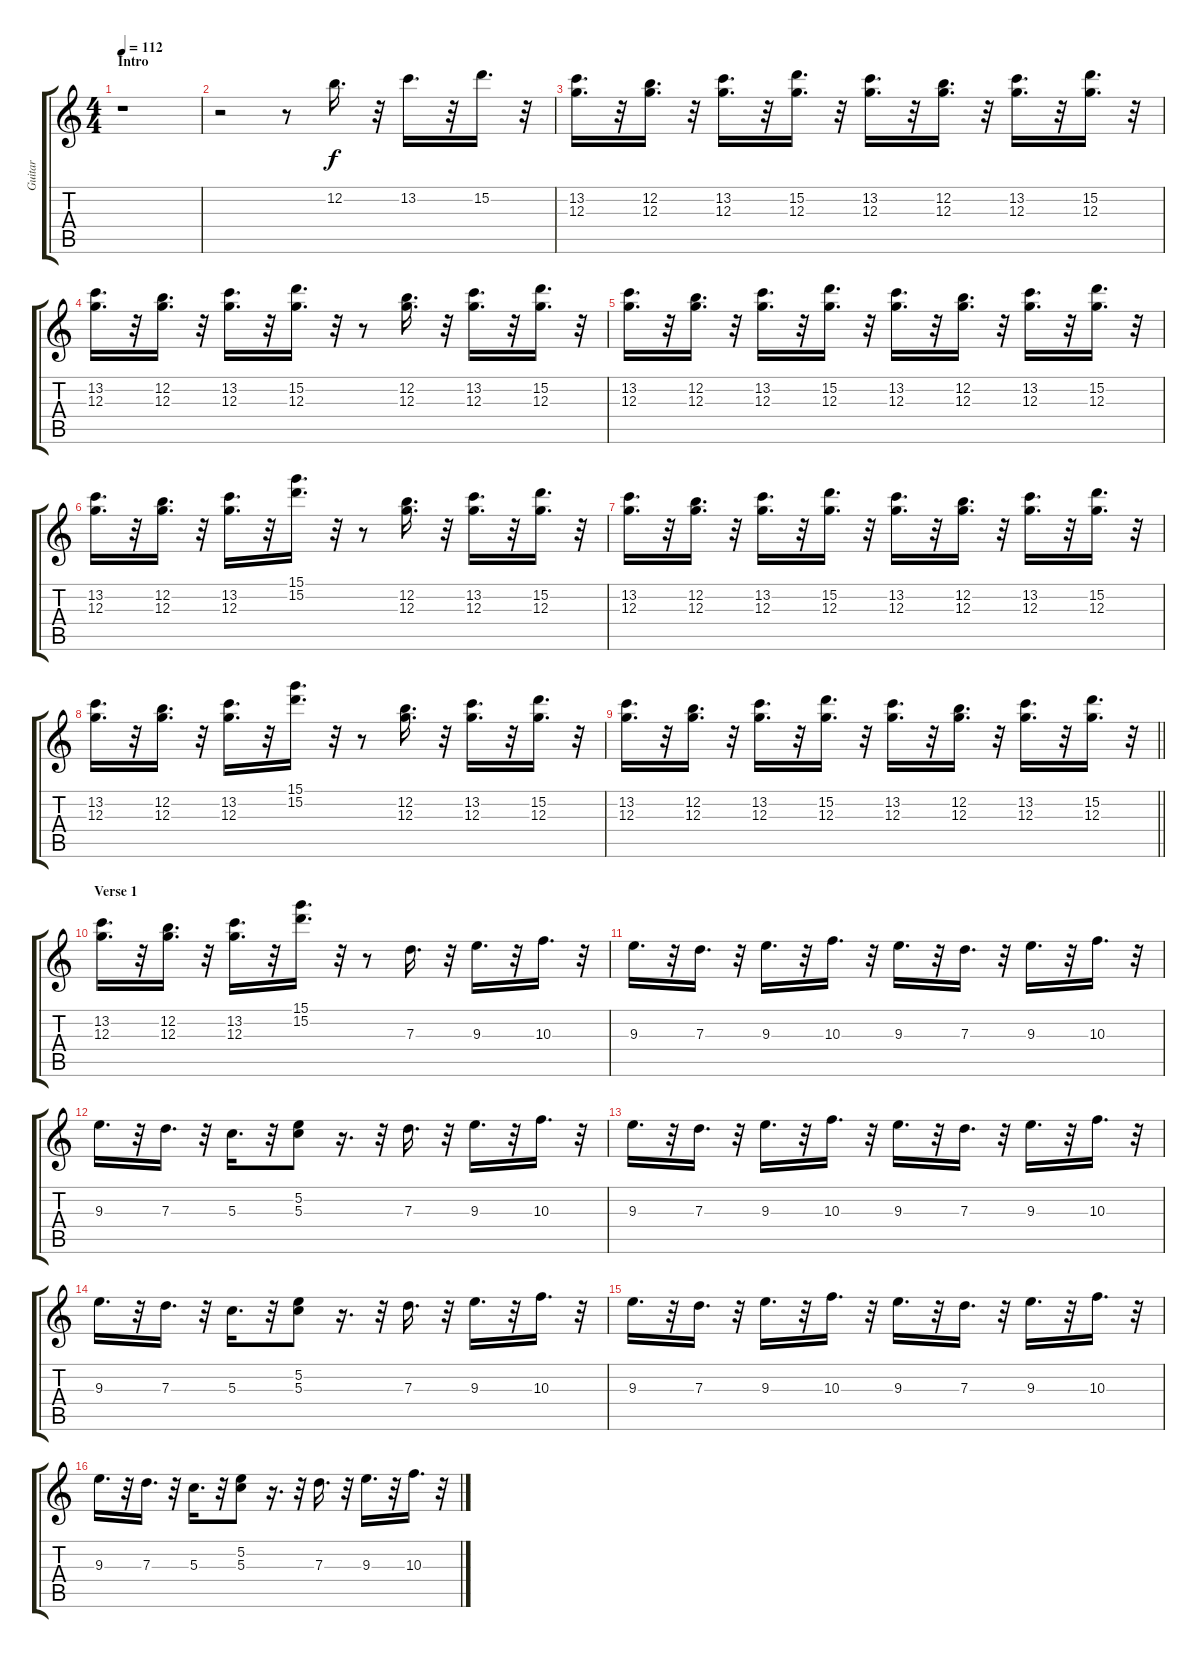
\track ("Guitar" "Guitar") {instrument overdrivenguitar}
\staff {score tabs}
\tuning (E4 B3 G3 D3 A2 E2) {hide}
\ts (4 4)
\section ("" "Intro")
\tempo 112
\clef g2
\ks c
r.1{dy f instrument overdrivenguitar} |
r.2 r.8 12.2.16{d} r.32 13.2.16{d} r.32 15.2.16{d} r.32 |
(13.2 12.3).16{d} r.32 (12.2 12.3).16{d} r.32 (13.2 12.3).16{d} r.32 (15.2 12.3).16{d} r.32 (13.2 12.3).16{d} r.32 (12.2 12.3).16{d} r.32 (13.2 12.3).16{d} r.32 (15.2 12.3).16{d} r.32 |
(13.2 12.3).16{d} r.32 (12.2 12.3).16{d} r.32 (13.2 12.3).16{d} r.32 (15.2 12.3).16{d} r.32 r.8 (12.2 12.3).16{d} r.32 (13.2 12.3).16{d} r.32 (15.2 12.3).16{d} r.32 |
(13.2 12.3).16{d} r.32 (12.2 12.3).16{d} r.32 (13.2 12.3).16{d} r.32 (15.2 12.3).16{d} r.32 (13.2 12.3).16{d} r.32 (12.2 12.3).16{d} r.32 (13.2 12.3).16{d} r.32 (15.2 12.3).16{d} r.32 |
(13.2 12.3).16{d} r.32 (12.2 12.3).16{d} r.32 (13.2 12.3).16{d} r.32 (15.1 15.2).16{d} r.32 r.8 (12.2 12.3).16{d} r.32 (13.2 12.3).16{d} r.32 (15.2 12.3).16{d} r.32 |
(13.2 12.3).16{d} r.32 (12.2 12.3).16{d} r.32 (13.2 12.3).16{d} r.32 (15.2 12.3).16{d} r.32 (13.2 12.3).16{d} r.32 (12.2 12.3).16{d} r.32 (13.2 12.3).16{d} r.32 (15.2 12.3).16{d} r.32 |
(13.2 12.3).16{d} r.32 (12.2 12.3).16{d} r.32 (13.2 12.3).16{d} r.32 (15.1 15.2).16{d} r.32 r.8 (12.2 12.3).16{d} r.32 (13.2 12.3).16{d} r.32 (15.2 12.3).16{d} r.32 |
\barLineRight lightlight
(13.2 12.3).16{d} r.32 (12.2 12.3).16{d} r.32 (13.2 12.3).16{d} r.32 (15.2 12.3).16{d} r.32 (13.2 12.3).16{d} r.32 (12.2 12.3).16{d} r.32 (13.2 12.3).16{d} r.32 (15.2 12.3).16{d} r.32 |
\section ("" "Verse 1")
(13.2 12.3).16{d} r.32 (12.2 12.3).16{d} r.32 (13.2 12.3).16{d} r.32 (15.1 15.2).16{d} r.32 r.8 7.3.16{d} r.32 9.3.16{d} r.32 10.3.16{d} r.32 |
9.3.16{d} r.32 7.3.16{d} r.32 9.3.16{d} r.32 10.3.16{d} r.32 9.3.16{d} r.32 7.3.16{d} r.32 9.3.16{d} r.32 10.3.16{d} r.32 |
9.3.16{d} r.32 7.3.16{d} r.32 5.3.16{d} r.32 (5.2 5.3).8 r.16{d} r.32 7.3.16{d} r.32 9.3.16{d} r.32 10.3.16{d} r.32 |
9.3.16{d} r.32 7.3.16{d} r.32 9.3.16{d} r.32 10.3.16{d} r.32 9.3.16{d} r.32 7.3.16{d} r.32 9.3.16{d} r.32 10.3.16{d} r.32 |
9.3.16{d} r.32 7.3.16{d} r.32 5.3.16{d} r.32 (5.2 5.3).8 r.16{d} r.32 7.3.16{d} r.32 9.3.16{d} r.32 10.3.16{d} r.32 |
9.3.16{d} r.32 7.3.16{d} r.32 9.3.16{d} r.32 10.3.16{d} r.32 9.3.16{d} r.32 7.3.16{d} r.32 9.3.16{d} r.32 10.3.16{d} r.32 |
9.3.16{d} r.32 7.3.16{d} r.32 5.3.16{d} r.32 (5.2 5.3).8 r.16{d} r.32 7.3.16{d} r.32 9.3.16{d} r.32 10.3.16{d} r.32
